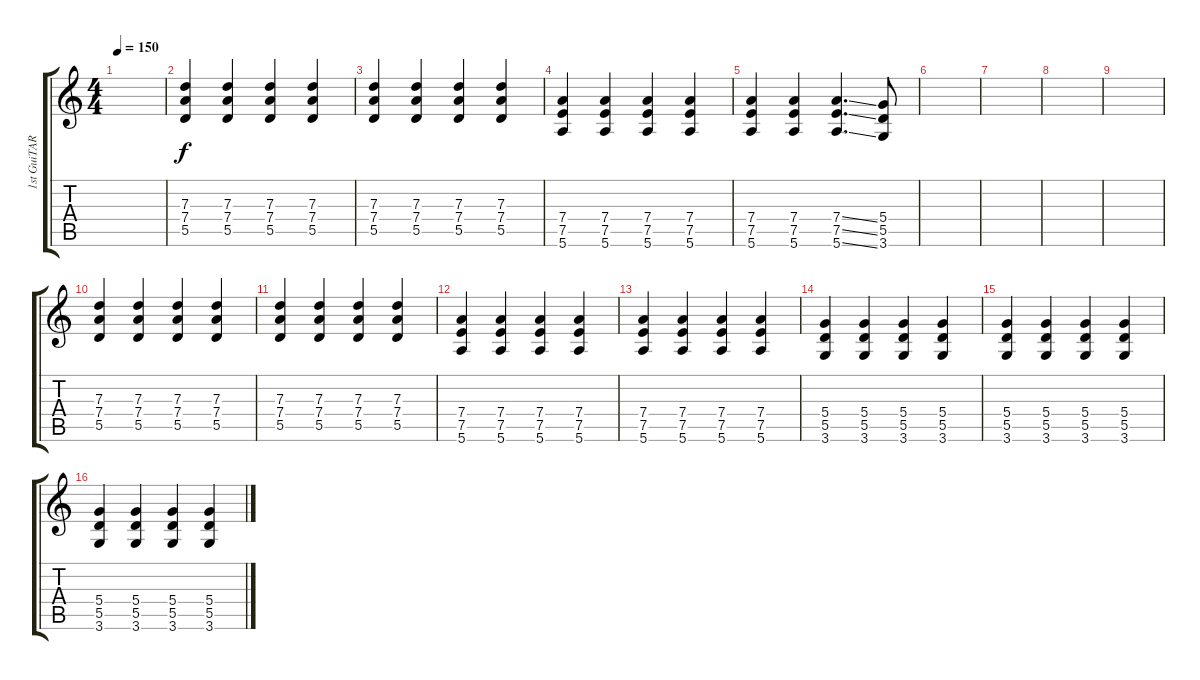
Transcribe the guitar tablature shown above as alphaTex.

\track ("1st GuiTAR" "1st GuiTAR") {instrument distortionguitar}
\staff {score tabs}
\tuning (E4 B3 G3 D3 A2 E2) {hide}
\ts (4 4)
\tempo 150
\clef g2
\ks c
|
(7.3 7.4 5.5).4 (7.3 7.4 5.5).4 (7.3 7.4 5.5).4 (7.3 7.4 5.5).4 |
(7.3 7.4 5.5).4 (7.3 7.4 5.5).4 (7.3 7.4 5.5).4 (7.3 7.4 5.5).4 |
(7.4 7.5 5.6).4 (7.4 7.5 5.6).4 (7.4 7.5 5.6).4 (7.4 7.5 5.6).4 |
(7.4 7.5 5.6).4 (7.4 7.5 5.6).4 (7.4{ss} 7.5{ss} 5.6{ss}).4{d} (5.4 5.5 3.6).8 |
|
|
|
|
(7.3 7.4 5.5).4 (7.3 7.4 5.5).4 (7.3 7.4 5.5).4 (7.3 7.4 5.5).4 |
(7.3 7.4 5.5).4 (7.3 7.4 5.5).4 (7.3 7.4 5.5).4 (7.3 7.4 5.5).4 |
(7.4 7.5 5.6).4 (7.4 7.5 5.6).4 (7.4 7.5 5.6).4 (7.4 7.5 5.6).4 |
(7.4 7.5 5.6).4 (7.4 7.5 5.6).4 (7.4 7.5 5.6).4 (7.4 7.5 5.6).4 |
(5.4 5.5 3.6).4 (5.4 5.5 3.6).4 (5.4 5.5 3.6).4 (5.4 5.5 3.6).4 |
(5.4 5.5 3.6).4 (5.4 5.5 3.6).4 (5.4 5.5 3.6).4 (5.4 5.5 3.6).4 |
(5.4 5.5 3.6).4 (5.4 5.5 3.6).4 (5.4 5.5 3.6).4 (5.4 5.5 3.6).4
